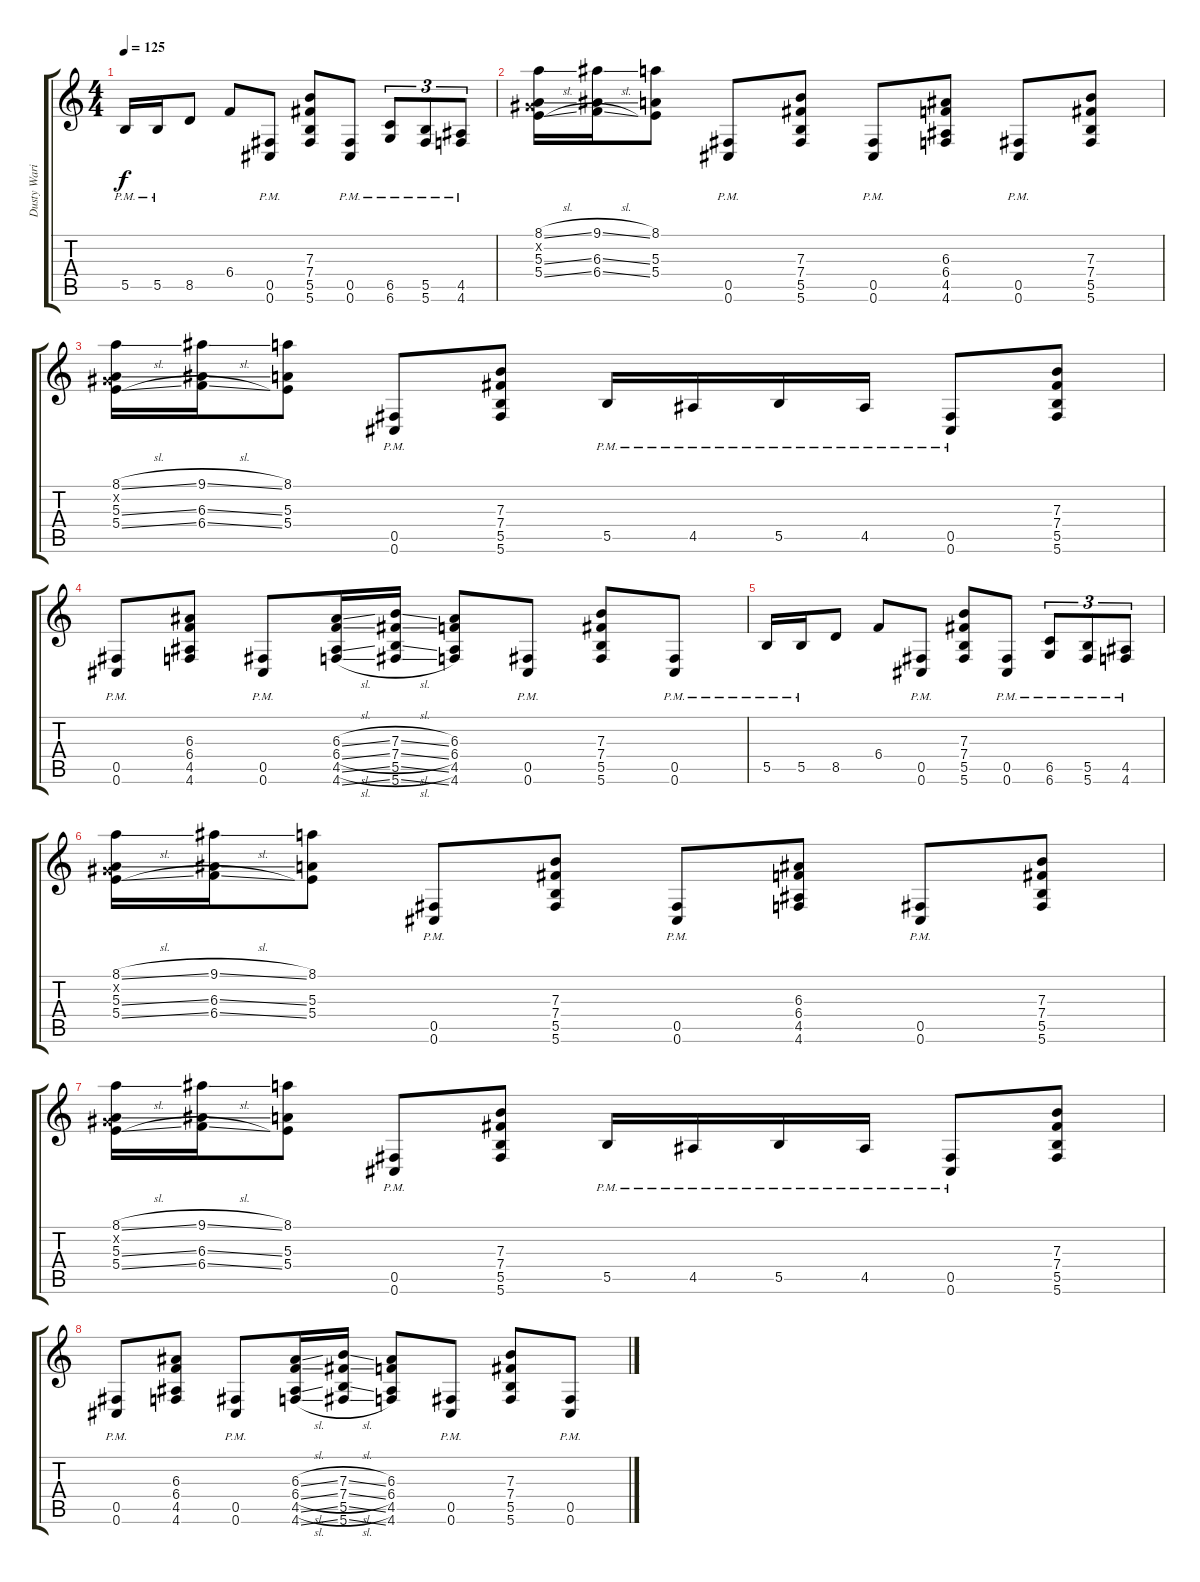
\track ("Dusty Waring - Rhythm" "Dusty Wari") {instrument distortionguitar}
\staff {score tabs}
\tuning (Db4 Ab3 E3 B2 Gb2 Db2) {hide}
\ts (4 4)
\tempo 125
\clef g2
\ks c
5.5{pm}.16{dy f} 5.5{pm}.16 8.5.8 6.4.8 (0.5{pm} 0.6{pm}).8 (7.3 7.4 5.5 5.6).8 (0.5{pm} 0.6{pm}).8 (6.5{pm} 6.6{pm}).8{tu (3 2)} (5.5{pm} 5.6{pm}).8{tu (3 2)} (4.5{pm} 4.6{pm}).8{tu (3 2)} |
(8.1{sl} 0.2{x} 5.3{sl} 5.4{sl}).16 (9.1{sl} 6.3{sl} 6.4{sl}).16 (8.1 5.3 5.4).8 (0.5{pm} 0.6{pm}).8 (7.3 7.4 5.5 5.6).8 (0.5{pm} 0.6{pm}).8 (6.3 6.4 4.5 4.6).8 (0.5{pm} 0.6{pm}).8 (7.3 7.4 5.5 5.6).8 |
(8.1{sl} 0.2{x} 5.3{sl} 5.4{sl}).16 (9.1{sl} 6.3{sl} 6.4{sl}).16 (8.1 5.3 5.4).8 (0.5{pm} 0.6{pm}).8 (7.3 7.4 5.5 5.6).8 5.5{pm}.16 4.5{pm}.16 5.5{pm}.16 4.5{pm}.16 (0.5{pm} 0.6{pm}).8 (7.3 7.4 5.5 5.6).8 |
(0.5{pm} 0.6{pm}).8 (6.3 6.4 4.5 4.6).8 (0.5{pm} 0.6{pm}).8 (6.3{sl} 6.4{sl} 4.5{sl} 4.6{sl}).16 (7.3{sl} 7.4{sl} 5.5{sl} 5.6{sl}).16 (6.3 6.4 4.5 4.6).8 (0.5{pm} 0.6{pm}).8 (7.3 7.4 5.5 5.6).8 (0.5{pm} 0.6{pm}).8 |
5.5{pm}.16 5.5{pm}.16 8.5.8 6.4.8 (0.5{pm} 0.6{pm}).8 (7.3 7.4 5.5 5.6).8 (0.5{pm} 0.6{pm}).8 (6.5{pm} 6.6{pm}).8{tu (3 2)} (5.5{pm} 5.6{pm}).8{tu (3 2)} (4.5{pm} 4.6{pm}).8{tu (3 2)} |
(8.1{sl} 0.2{x} 5.3{sl} 5.4{sl}).16 (9.1{sl} 6.3{sl} 6.4{sl}).16 (8.1 5.3 5.4).8 (0.5{pm} 0.6{pm}).8 (7.3 7.4 5.5 5.6).8 (0.5{pm} 0.6{pm}).8 (6.3 6.4 4.5 4.6).8 (0.5{pm} 0.6{pm}).8 (7.3 7.4 5.5 5.6).8 |
(8.1{sl} 0.2{x} 5.3{sl} 5.4{sl}).16 (9.1{sl} 6.3{sl} 6.4{sl}).16 (8.1 5.3 5.4).8 (0.5{pm} 0.6{pm}).8 (7.3 7.4 5.5 5.6).8 5.5{pm}.16 4.5{pm}.16 5.5{pm}.16 4.5{pm}.16 (0.5{pm} 0.6{pm}).8 (7.3 7.4 5.5 5.6).8 |
(0.5{pm} 0.6{pm}).8 (6.3 6.4 4.5 4.6).8 (0.5{pm} 0.6{pm}).8 (6.3{sl} 6.4{sl} 4.5{sl} 4.6{sl}).16 (7.3{sl} 7.4{sl} 5.5{sl} 5.6{sl}).16 (6.3 6.4 4.5 4.6).8 (0.5{pm} 0.6{pm}).8 (7.3 7.4 5.5 5.6).8 (0.5{pm} 0.6{pm}).8
